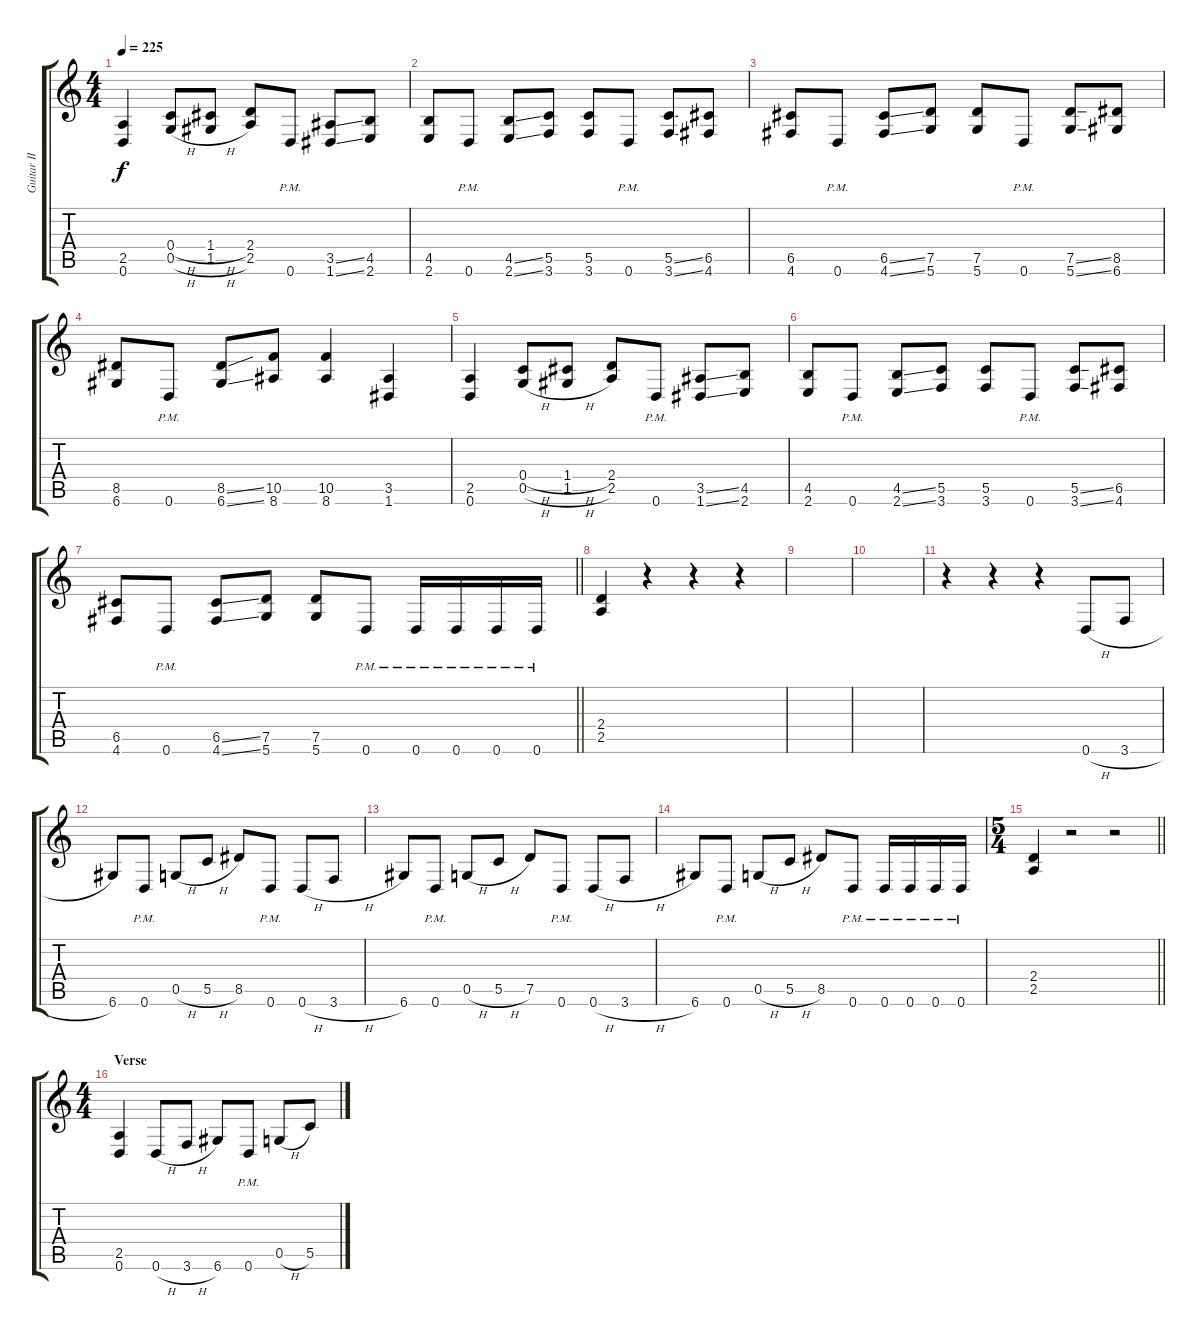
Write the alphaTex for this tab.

\track ("Guitar II" "Guitar II") {instrument distortionguitar}
\staff {score tabs}
\tuning (D4 A3 F3 C3 G2 D2) {hide}
\ts (4 4)
\tempo 225
\clef g2
\ks c
(2.5 0.6).4{dy f} (0.4{h} 0.5{h}).8 (1.4{h} 1.5{h}).8 (2.4 2.5).8 0.6{pm}.8 (3.5{ss} 1.6{ss}).8 (4.5 2.6).8 |
(4.5 2.6).8 0.6{pm}.8 (4.5{ss} 2.6{ss}).8 (5.5 3.6).8 (5.5 3.6).8 0.6{pm}.8 (5.5{ss} 3.6{ss}).8 (6.5 4.6).8 |
(6.5 4.6).8 0.6{pm}.8 (6.5{ss} 4.6{ss}).8 (7.5 5.6).8 (7.5 5.6).8 0.6{pm}.8 (7.5{ss} 5.6{ss}).8 (8.5 6.6).8 |
(8.5 6.6).8 0.6{pm}.8 (8.5{ss} 6.6{ss}).8 (10.5 8.6).8 (10.5 8.6).4 (3.5 1.6).4 |
(2.5 0.6).4 (0.4{h} 0.5{h}).8 (1.4{h} 1.5{h}).8 (2.4 2.5).8 0.6{pm}.8 (3.5{ss} 1.6{ss}).8 (4.5 2.6).8 |
(4.5 2.6).8 0.6{pm}.8 (4.5{ss} 2.6{ss}).8 (5.5 3.6).8 (5.5 3.6).8 0.6{pm}.8 (5.5{ss} 3.6{ss}).8 (6.5 4.6).8 |
\barLineRight lightlight
(6.5 4.6).8 0.6{pm}.8 (6.5{ss} 4.6{ss}).8 (7.5 5.6).8 (7.5 5.6).8 0.6{pm}.8 0.6{pm}.16 0.6{pm}.16 0.6{pm}.16 0.6{pm}.16 |
\section ("" "")
(2.4 2.5).4 r.4 r.4 r.4 |
|
|
r.4 r.4 r.4 0.6{h}.8 3.6{h}.8 |
6.6.8 0.6{pm}.8 0.5{h}.8 5.5{h}.8 8.5.8 0.6{pm}.8 0.6{h}.8 3.6{h}.8 |
6.6.8 0.6{pm}.8 0.5{h}.8 5.5{h}.8 7.5.8 0.6{pm}.8 0.6{h}.8 3.6{h}.8 |
6.6.8 0.6{pm}.8 0.5{h}.8 5.5{h}.8 8.5.8 0.6{pm}.8 0.6{pm}.16 0.6{pm}.16 0.6{pm}.16 0.6{pm}.16 |
\ts (5 4)
\barLineRight lightlight
(2.4 2.5).4 r.2 r.2 |
\ts (4 4)
\section ("" "Verse")
(2.5 0.6).4 0.6{h}.8 3.6{h}.8 6.6.8 0.6{pm}.8 0.5{h}.8 5.5{h}.8
